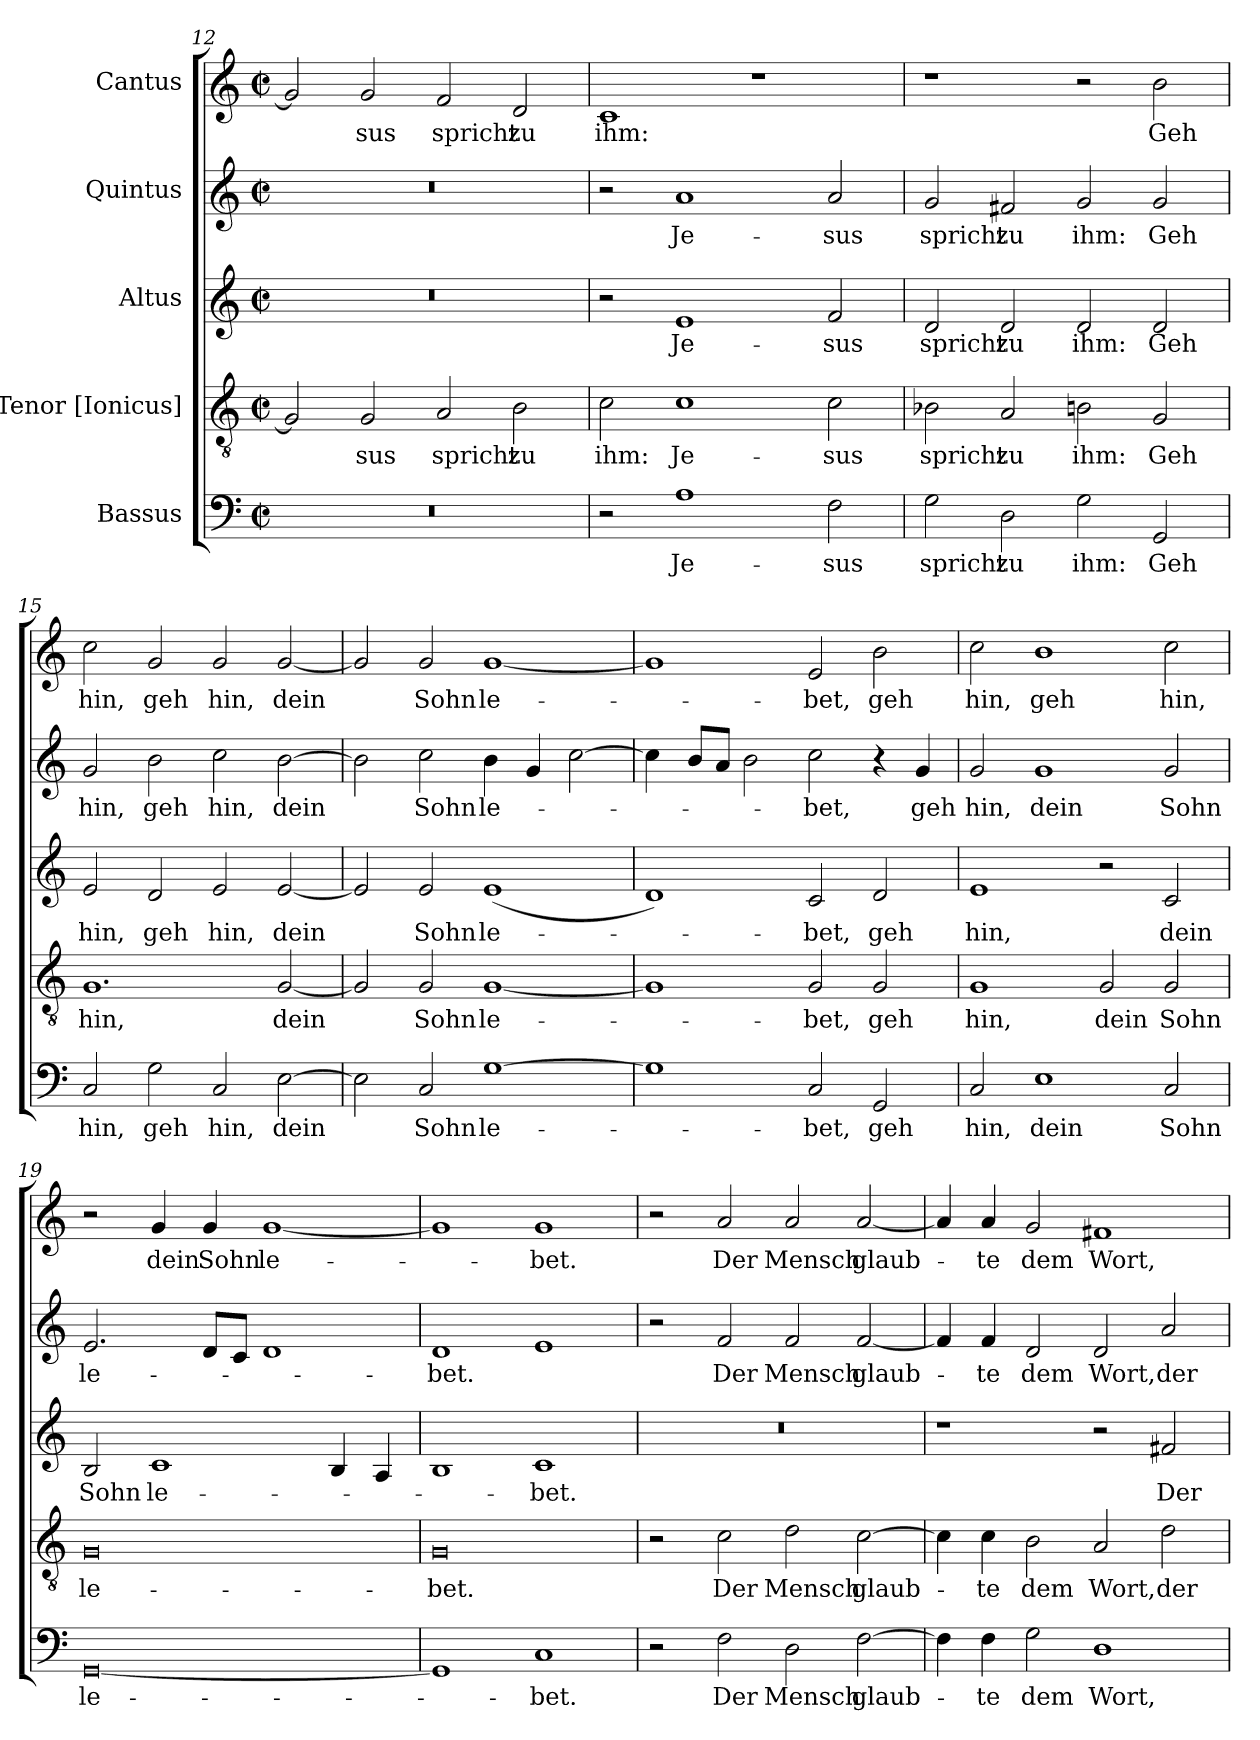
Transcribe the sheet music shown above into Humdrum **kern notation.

**kern	**text	**kern	**text	**kern	**text	**kern	**text	**kern	**text
*part5	*part5	*part4	*part4	*part3	*part3	*part2	*part2	*part1	*part1
*staff5	*staff5	*staff4	*staff4	*staff3	*staff3	*staff2	*staff2	*staff1	*staff1
*I"Bassus	*	*I"Tenor [Ionicus]	*	*I"Altus	*	*I"Quintus	*	*I"Cantus	*
*clefF4	*	*clefGv2	*	*clefG2	*	*clefG2	*	*clefG2	*
*k[]	*	*k[]	*	*k[]	*	*k[]	*	*k[]	*
*M4/2	*	*M4/2	*	*M4/2	*	*M4/2	*	*M4/2	*
*met(c|)	*	*met(c|)	*	*met(c|)	*	*met(c|)	*	*met(c|)	*
=12	=12	=12	=12	=12	=12	=12	=12	=12	=12
0r	.	2G/]	.	0r	.	0r	.	2g/]	.
!	!	!	!LO:LY:b	!	!	!	!	!	!LO:LY:b
.	.	2G/	sus	.	.	.	.	2g/	sus
!	!	!	!LO:LY:b	!	!	!	!	!	!LO:LY:b
.	.	2A/	spricht	.	.	.	.	2f/	spricht
!	!	!	!LO:LY:b	!	!	!	!	!	!LO:LY:b
.	.	2B\	zu	.	.	.	.	2d/	zu
=13	=13	=13	=13	=13	=13	=13	=13	=13	=13
!	!	!	!LO:LY:b	!	!	!	!	!	!LO:LY:b
2r	.	2c\	ihm:	2r	.	2r	.	1c	ihm:
!	!LO:LY:b	!	!LO:LY:b	!	!LO:LY:b	!	!LO:LY:b	!	!
1A	Je-	1c	Je-	1e	Je-	1a	Je-	.	.
.	.	.	.	.	.	.	.	1r	.
!	!LO:LY:b	!	!LO:LY:b	!	!LO:LY:b	!	!LO:LY:b	!	!
2F\	-sus	2c\	-sus	2f/	-sus	2a/	-sus	.	.
=14	=14	=14	=14	=14	=14	=14	=14	=14	=14
!	!LO:LY:b	!	!LO:LY:b	!	!LO:LY:b	!	!LO:LY:b	!	!
2G\	spricht	2B-X\	spricht	2d/	spricht	2g/	spricht	1r	.
!	!LO:LY:b	!	!LO:LY:b	!	!LO:LY:b	!	!LO:LY:b	!	!
2D\	zu	2A/	zu	2d/	zu	2f#X/	zu	.	.
!	!LO:LY:b	!	!LO:LY:b	!	!LO:LY:b	!	!LO:LY:b	!	!
2G\	ihm:	2Bn\	ihm:	2d/	ihm:	2g/	ihm:	2r	.
!	!LO:LY:b	!	!LO:LY:b	!	!LO:LY:b	!	!LO:LY:b	!	!LO:LY:b
2GG/	Geh	2G/	Geh	2d/	Geh	2g/	Geh	2b\	Geh
!!LO:PB:g=z
=15	=15	=15	=15	=15	=15	=15	=15	=15	=15
!	!LO:LY:b	!	!LO:LY:b	!	!LO:LY:b	!	!LO:LY:b	!	!LO:LY:b
2C/	hin,	1.G	hin,	2e/	hin,	2g/	hin,	2cc\	hin,
!	!LO:LY:b	!	!	!	!LO:LY:b	!	!LO:LY:b	!	!LO:LY:b
2G\	geh	.	.	2d/	geh	2b\	geh	2g/	geh
!	!LO:LY:b	!	!	!	!LO:LY:b	!	!LO:LY:b	!	!LO:LY:b
2C/	hin,	.	.	2e/	hin,	2cc\	hin,	2g/	hin,
!	!LO:LY:b	!	!LO:LY:b	!	!LO:LY:b	!	!LO:LY:b	!	!LO:LY:b
[2E\	dein	[2G/	dein	[2e/	dein	[2b\	dein	[2g/	dein
=16	=16	=16	=16	=16	=16	=16	=16	=16	=16
2E\]	.	2G/]	.	2e/]	.	2b\]	.	2g/]	.
!	!LO:LY:b	!	!LO:LY:b	!	!LO:LY:b	!	!LO:LY:b	!	!LO:LY:b
2C/	Sohn	2G/	Sohn	2e/	Sohn	2cc\	Sohn	2g/	Sohn
!	!LO:LY:b	!	!LO:LY:b	!	!LO:LY:b	!	!LO:LY:b	!	!LO:LY:b
[1G	le-	[1G	le-	(1e	le-	4b\	le-	[1g	le-
.	.	.	.	.	.	4g/	.	.	.
.	.	.	.	.	.	[2cc\	.	.	.
=17	=17	=17	=17	=17	=17	=17	=17	=17	=17
1G]	.	1G]	.	1d)	.	4cc\]	.	1g]	.
.	.	.	.	.	.	8b/L	.	.	.
.	.	.	.	.	.	8a/J	.	.	.
.	.	.	.	.	.	2b\	.	.	.
!	!LO:LY:b	!	!LO:LY:b	!	!LO:LY:b	!	!LO:LY:b	!	!LO:LY:b
2C/	-bet,	2G/	-bet,	2c/	-bet,	2cc\	-bet,	2e/	-bet,
!	!LO:LY:b	!	!LO:LY:b	!	!LO:LY:b	!	!	!	!LO:LY:b
2GG/	geh	2G/	geh	2d/	geh	4r	.	2b\	geh
!	!	!	!	!	!	!	!LO:LY:b	!	!
.	.	.	.	.	.	4g/	geh	.	.
=18	=18	=18	=18	=18	=18	=18	=18	=18	=18
!	!LO:LY:b	!	!LO:LY:b	!	!LO:LY:b	!	!LO:LY:b	!	!LO:LY:b
2C/	hin,	1G	hin,	1e	hin,	2g/	hin,	2cc\	hin,
!	!LO:LY:b	!	!	!	!	!	!LO:LY:b	!	!LO:LY:b
1E	dein	.	.	.	.	1g	dein	1b	geh
!	!	!	!LO:LY:b	!	!	!	!	!	!
.	.	2G/	dein	2r	.	.	.	.	.
!	!LO:LY:b	!	!LO:LY:b	!	!LO:LY:b	!	!LO:LY:b	!	!LO:LY:b
2C/	Sohn	2G/	Sohn	2c/	dein	2g/	Sohn	2cc\	hin,
!!LO:LB:g=z
=19	=19	=19	=19	=19	=19	=19	=19	=19	=19
!	!LO:LY:b	!	!LO:LY:b	!	!LO:LY:b	!	!LO:LY:b	!	!
[0GG	le-	0G	le-	2B/	Sohn	2.e/	le-	2r	.
!	!	!	!	!	!LO:LY:b	!	!	!	!LO:LY:b
.	.	.	.	1c	le-	.	.	4g/	dein
!	!	!	!	!	!	!	!	!	!LO:LY:b
.	.	.	.	.	.	8d/L	.	4g/	Sohn
.	.	.	.	.	.	8c/J	.	.	.
!	!	!	!	!	!	!	!	!	!LO:LY:b
.	.	.	.	.	.	1d	.	[1g	le-
.	.	.	.	4B/	.	.	.	.	.
.	.	.	.	4A/	.	.	.	.	.
=20	=20	=20	=20	=20	=20	=20	=20	=20	=20
!	!	!	!LO:LY:b	!	!	!	!LO:LY:b	!	!
1GG]	.	0G	-bet.	1B	.	1d	-bet.	1g]	.
!	!LO:LY:b	!	!	!	!LO:LY:b	!	!	!	!LO:LY:b
1C	-bet.	.	.	1c	-bet.	1e	.	1g	-bet.
=21	=21	=21	=21	=21	=21	=21	=21	=21	=21
2r	.	2r	.	0r	.	2r	.	2r	.
!	!LO:LY:b	!	!LO:LY:b	!	!	!	!LO:LY:b	!	!LO:LY:b
2F\	Der	2c\	Der	.	.	2f/	Der	2a/	Der
!	!LO:LY:b	!	!LO:LY:b	!	!	!	!LO:LY:b	!	!LO:LY:b
2D\	Mensch	2d\	Mensch	.	.	2f/	Mensch	2a/	Mensch
!	!LO:LY:b	!	!LO:LY:b	!	!	!	!LO:LY:b	!	!LO:LY:b
[2F\	glaub-	[2c\	glaub-	.	.	[2f/	glaub-	[2a/	glaub-
=22	=22	=22	=22	=22	=22	=22	=22	=22	=22
4F\]	.	4c\]	.	1r	.	4f/]	.	4a/]	.
!	!LO:LY:b	!	!LO:LY:b	!	!	!	!LO:LY:b	!	!LO:LY:b
4F\	-te	4c\	te	.	.	4f/	-te	4a/	-te
!	!LO:LY:b	!	!LO:LY:b	!	!	!	!LO:LY:b	!	!LO:LY:b
2G\	dem	2B\	dem	.	.	2d/	dem	2g/	dem
!	!LO:LY:b	!	!LO:LY:b	!	!	!	!LO:LY:b	!	!LO:LY:b
1D	Wort,	2A/	Wort,	2r	.	2d/	Wort,	1f#X	Wort,
!	!	!	!LO:LY:b	!	!LO:LY:b	!	!LO:LY:b	!	!
.	.	2d\	der	2f#X/	Der	2a/	der	.	.
=	=	=	=	=	=	=	=	=	=
*-	*-	*-	*-	*-	*-	*-	*-	*-	*-
